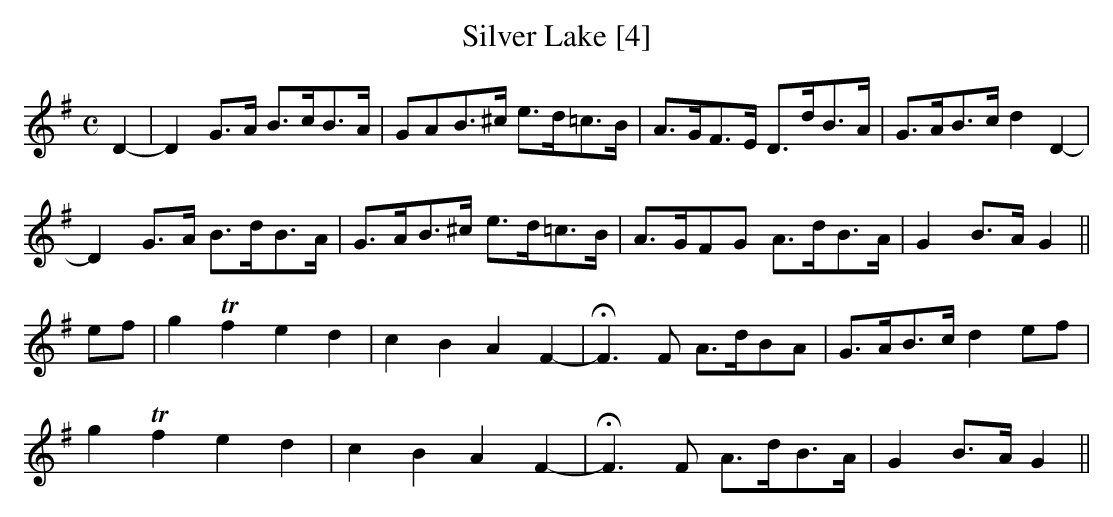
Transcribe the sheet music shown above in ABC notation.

X:1
T:Silver Lake [4]
M:C
L:1/8
K:G
D2-|D2 G>A B>cB>A|GAB>^c e>d=c>B|A>GF>E D>dB>A|G>AB>c d2D2-|
D2 G>A B>dB>A|G>AB>^c e>d=c>B|A>GFG A>dB>A|G2 B>A G2||
ef |g2Tf2e2d2|c2B2A2F2-|!fermata!F3 F A>dBA|G>AB>c d2 ef|
g2Tf2e2d2|c2B2A2F2-|!fermata!F3 F A>dB>A|G2 B>A G2||
